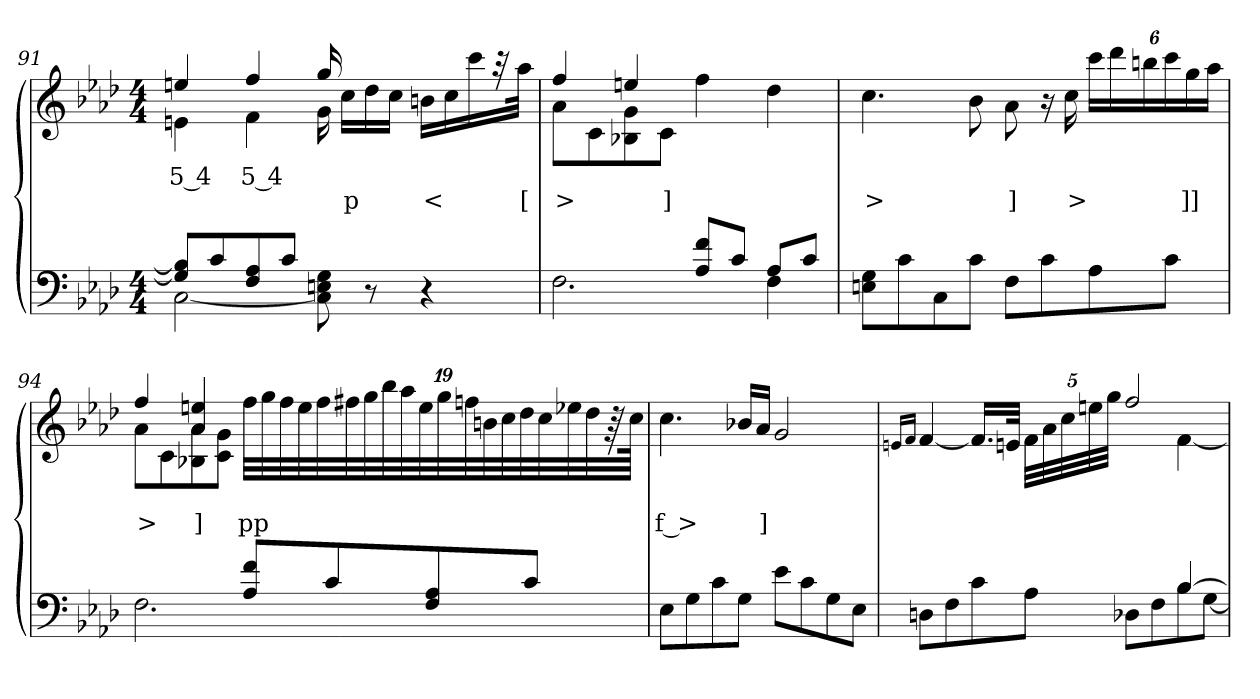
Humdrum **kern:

**kern	**kern	**text	**text
*part2	*part1	*part1	*part1
*staff2	*staff1	*staff1	*staff1
*clefF4	*clefG2	*	*
*k[b-e-a-d-]	*k[b-e-a-d-]	*	*
*M4/4	*M4/4	*	*
=91	=91	=91	=91
*^	*^	*	*
8B-] 8G]L	[2C	4een	4en	5 4	.
8c	.	.	.	.	.
8A- 8F	.	4ff	4f	5 4	.
8cJ	.	.	.	.	.
8ryy	8G 8En 8C]	16gg	16g	.	.
.	.	4..ryy	16ccLL	.	p
8r	4.ryy	.	16dd-	.	.
.	.	.	16ccJJ	.	.
4r	.	.	16bnLL	.	<
.	.	.	16cc	.	.
.	.	.	16ccc	.	.
.	.	.	32r	.	.
.	.	.	32aa-JJk	.	[
=92	=92	=92	=92	=92	=92
2ryy	2.F	4ff	8a-L	.	>
.	.	.	8c	.	.
.	.	4een	8g 8B-X	.	.
.	.	.	8cJ	.	]
8f 8A-L	.	4ff	2ryy	.	.
8cJ	.	.	.	.	.
8A-L	4F	4dd-	.	.	.
8cJ	.	.	.	.	.
*v	*v	*	*	*	*
*	*v	*v	*	*
=93	=93	=93	=93
8G 8EnL	4.cc	.	>
8c	.	.	.
8C	.	.	.
8cJ	8b-	.	.
8FL	8a-\	.	]
8c	16r	.	.
.	16cc	.	>
8A-	24cccLL	.	.
.	24ddd-	.	.
.	24bbn	.	.
8cJ	24ccc	.	.
.	24gg	.	]]
.	24aa-JJ	.	.
=94	=94	=94	=94
*^	*^	*	*
2ryy	2.F	4ff	8a-L	.	>
.	.	.	8c	.	.
.	.	4een/ 4a-/	8a- 8B-X	.	]
.	.	.	8g 8cJ	.	.
8f 8A-L	.	2ryy	38ffLL	.	pp
.	.	.	38gg	.	.
.	.	.	38ff	.	.
.	.	.	38ee	.	.
.	.	.	38ff	.	.
8c	.	.	.	.	.
.	.	.	38ff#X	.	.
.	.	.	38gg	.	.
.	.	.	38bb-	.	.
.	.	.	38aa-	.	.
.	.	.	38ee	.	.
8A- 8F	4ryy	.	.	.	.
.	.	.	38gg	.	.
.	.	.	38ffn	.	.
.	.	.	38bn	.	.
.	.	.	38cc	.	.
.	.	.	38dd-	.	.
8cJ	.	.	.	.	.
.	.	.	38cc	.	.
.	.	.	38ee-X	.	.
.	.	.	38dd-	.	.
.	.	.	76r	.	.
.	.	.	76ccJJk	.	.
*v	*v	*	*	*	*
*	*v	*v	*	*
=95	=95	=95	=95
8E-L	4.cc	.	f >
8G	.	.	.
8c	.	.	.
8GJ	16b-XLL	.	.
.	16a-JJ	.	]
8e-L	2g	.	.
8c	.	.	.
8G	.	.	.
8E-J	.	.	.
=96	=96	=96	=96
.	16qqen/LL	.	.
.	16qqf/JJ	.	.
*^	*^	*	*
2.ryy	8DnL	[4f	2.ryy	.	.
.	8F	.	.	.	.
.	8c	16.fLL]	.	.	.
.	.	32enJJk	.	.	.
.	8A-J	40fLLL	.	.	.
.	.	40a-	.	.	.
.	.	40cc	.	.	.
.	.	40een	.	.	.
.	.	40ggJJJ	.	.	.
.	8D-XL	2ff	.	.	.
.	8F	.	.	.	.
[4B-	8B-	.	[4f	.	.
.	[8GJ	.	.	.	.
*v	*v	*	*	*	*
*	*v	*v	*	*
=	=	=	=
*-	*-	*-	*-
